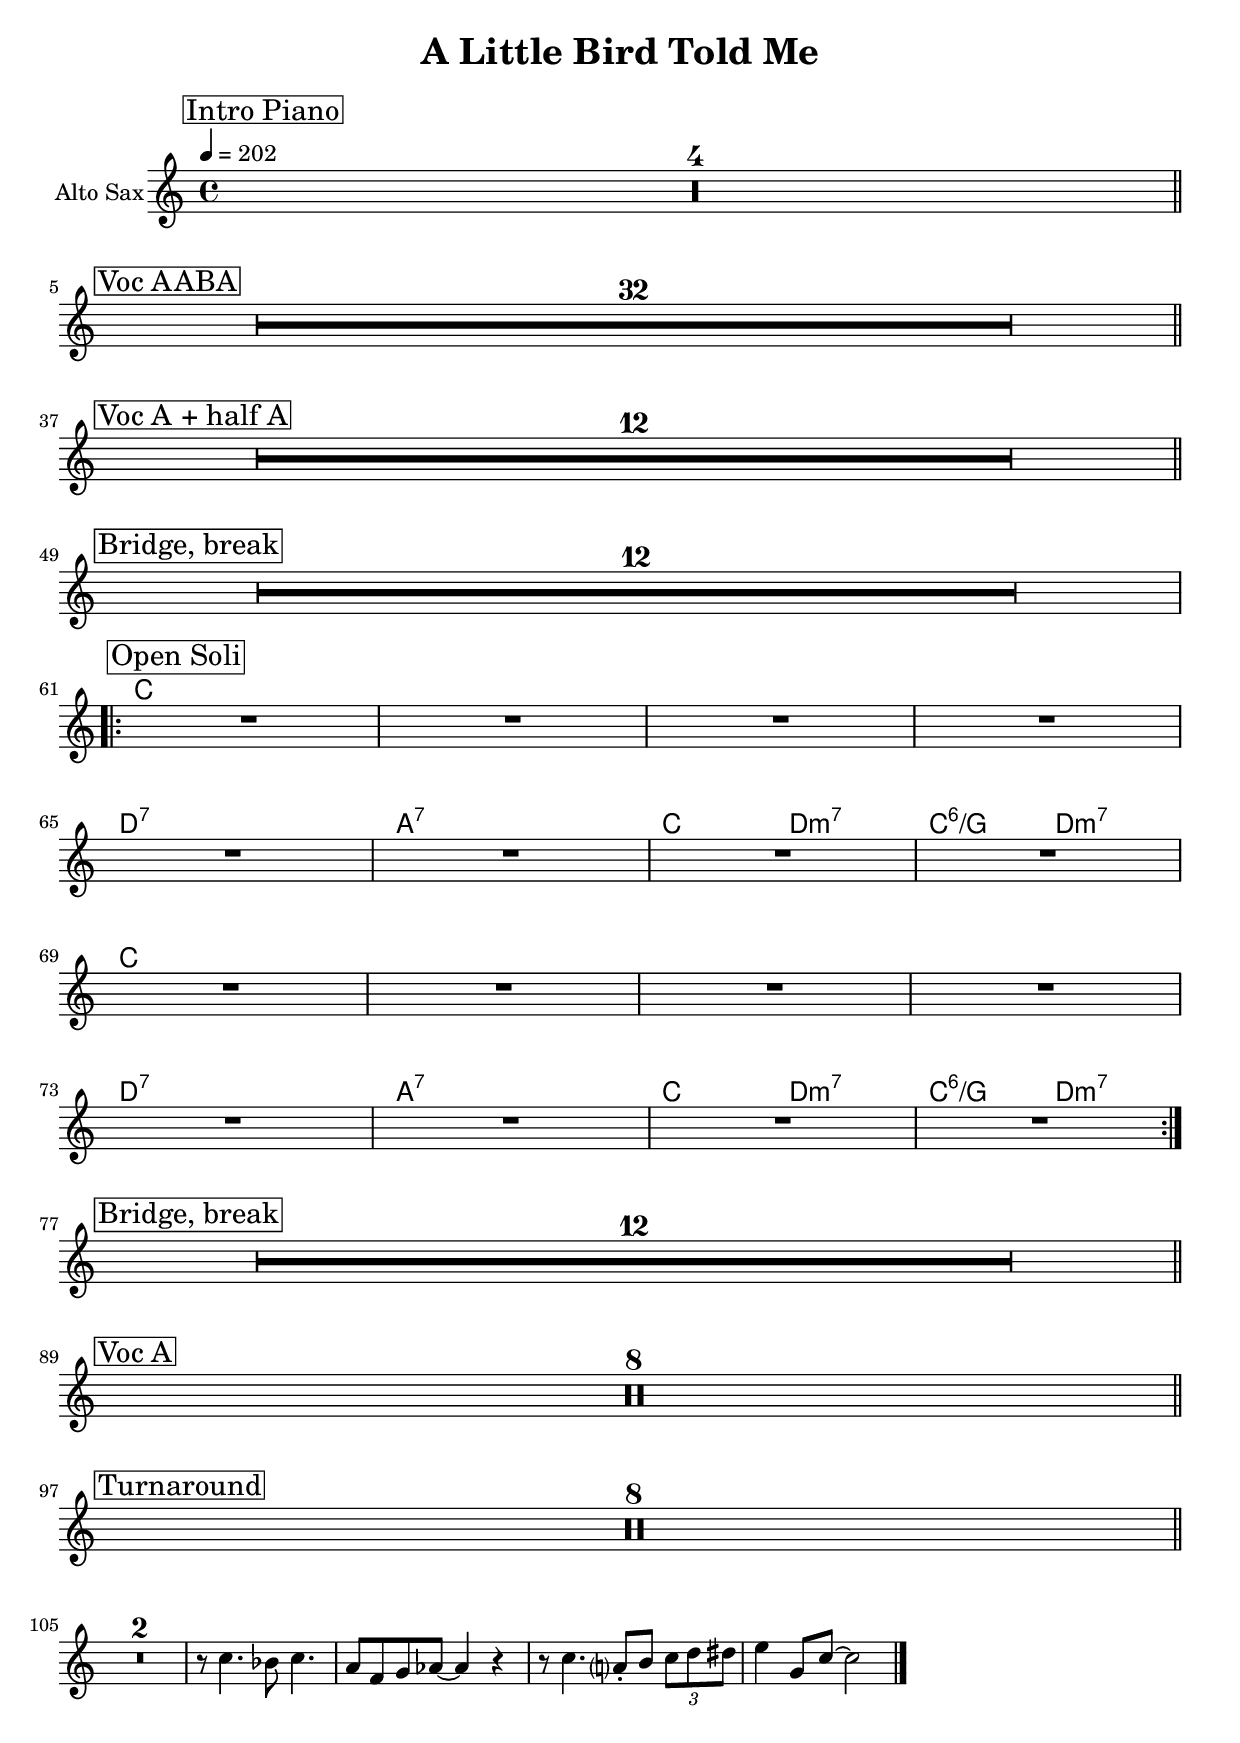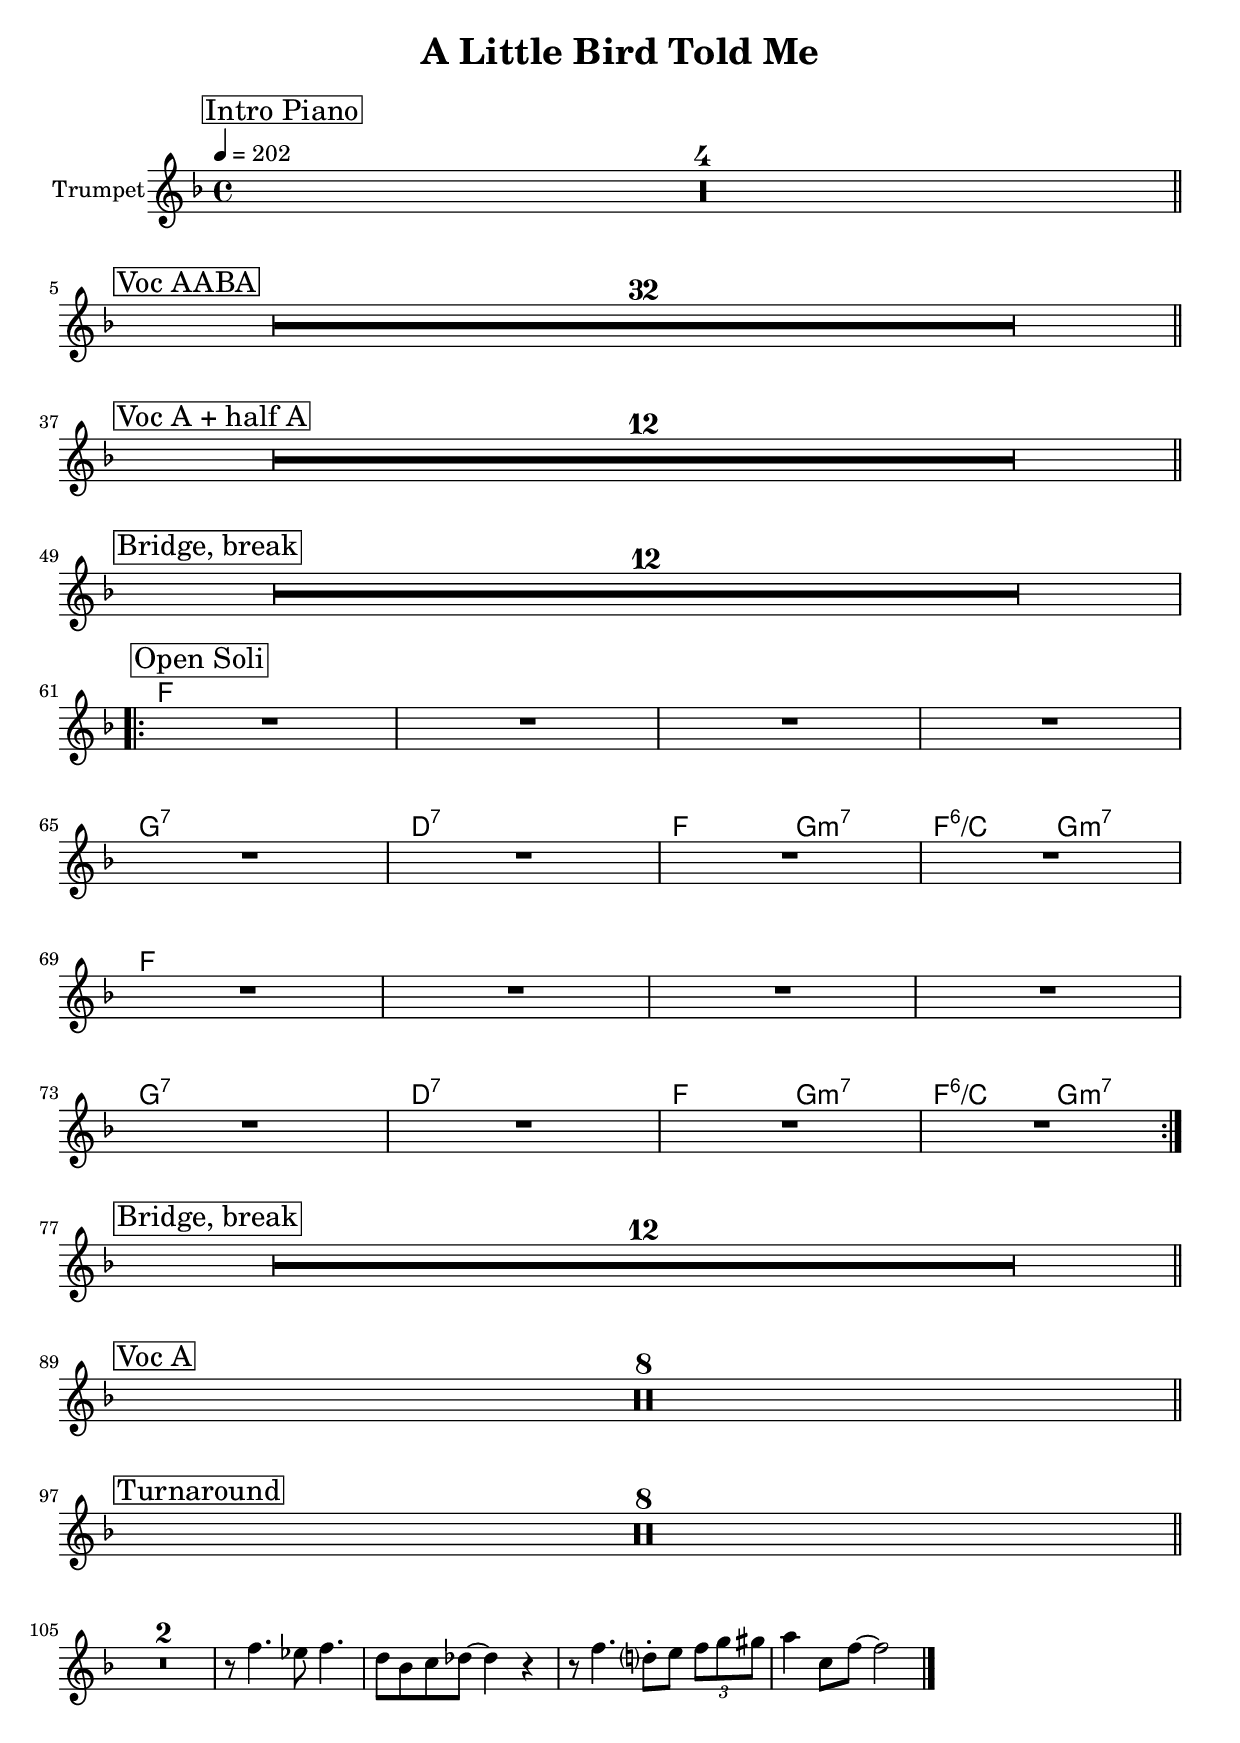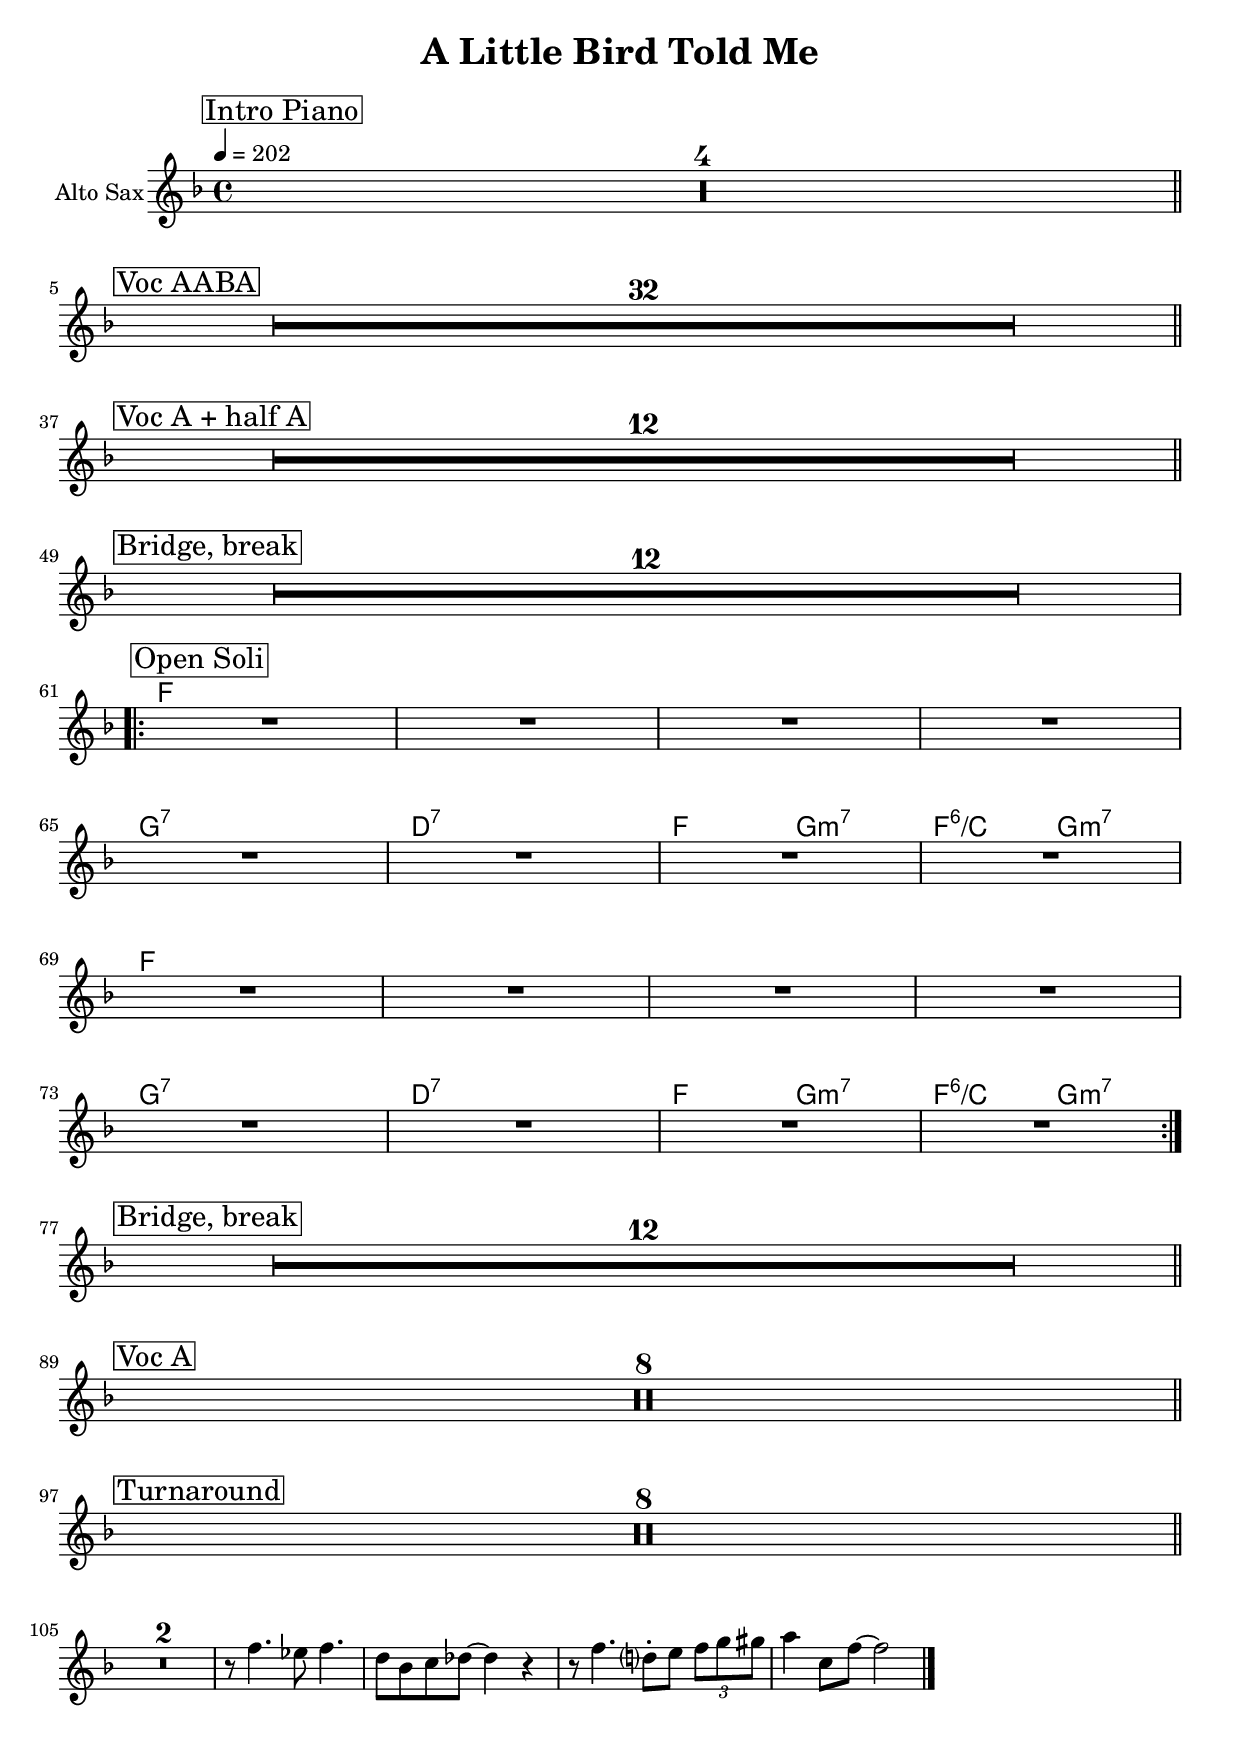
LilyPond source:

#(ly:set-option 'relative-includes #t)
\version "2.18.0"
\include "lib.ly"

\header {
  title = "A Little Bird Told Me"
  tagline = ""
}

\paper {
  markup-system-spacing #'padding = #3 %space after title
  ragged-last = ##t % don't stretch last line
}

global = {
  \time 4/4
  \clef "violin"
  \key bes \major
  \set Score.skipBars = ##t % combine multi-rests
  \accidentalStyle "modern-voice-cautionary" % print some reduntant accidentals in parenthesis, e.g. (#)
}

structure = {
  \tempo 4 = 202
  \leftMark \markupBox "Intro Piano"
  s1*4 \bar "||"
  \leftMark \markupBox "Voc AABA"
  s1*32 \bar "||"

  \leftMark \markupBox "Voc A + half A"
  s1*12 \bar "||"

  \leftMark \markupBox "Bridge, break"
  s1*12

  \leftMark \markupBox "Open Soli"
  s1*16

  \leftMark \markupBox "Bridge, break"
  s1*12 \bar "||"

  \leftMark \markupBox "Voc A"
  s1*8 \bar "||"
  \leftMark \markupBox "Turnaround"
  s1*8 \bar "||"

  s1*2
  s1*4 \bar "|." % horns
}

remarks = \lyricmode {
}

soloChords = \chordmode {
  \set Score.proportionalNotationDuration = #(ly:make-moment 1 8 )
  bes1 s s s c:7 g:7 bes2 c:m7 bes:6/f c:m7
  \unset Score.proportionalNotationDuration
}

theChords = \chordmode {
  s1*4 s1*32 s1*12 s1*12 \soloChords \soloChords
}

trumpetChords = \transpose f c \theChords

altoChords = \transpose bes c \theChords

slT = \absolute {a''4}
slS = \absolute {d''4}
slbT = \repeat unfold 4 \slT
slbS = \repeat unfold 4 \slS

pauseses = {
  R1*4
  R1*32
  R1*12
  R1*12
  \repeat volta 2 R1*16
  R1*12
  R1*8
  R1*8
  R1*2
}

breaks = {
  s1*4 \break
  s1*32 \break
  s1*12 \break
  s1*12 \break
  s1*4 \break s1*4 \break s1*4 \break s1*4 \break % solo
  % s1*16 \break
  s1*12 \break
  s1*8 \break
  s1*8 \break
  s1*2
}

ending = {
  r8 bes4. as8 bes4. | g8 es f ges~ ges4 r4 |
  r8 bes4. g8-. a \tuplet 3/2 {bes c cis} | d4 f,8 bes~ bes2
}

trumpet = \transpose f c \relative c''' {
  \global
  \set Staff.instrumentName = #"Trumpet"
  \pauseses
  \ending
}

altoSax = \transpose bes, c \relative c'' {
  \global
  \set Staff.instrumentName = #"Alto Sax"
  \pauseses
  \ending
}

% \book {
%   \score {
%     % \midi { }
%     <<
%       \lyricsAbove \remarks
%       \new ChordNames \trumpetChords
%       \new Staff = "trumpet" <<
%         \structure
%         \trumpet
%       >>
%       % \new Staff \trumpet
%       \new ChordNames \altoChords
%       \new Staff = "altoSax" <<
%         \altoSax
%       >>
%     >>
%   }
% }
\book {
  \bookOutputSuffix "tp"
  \paper {
    system-system-spacing #'basic-distance = #14 % increase space
    % fit on one page
    % system-system-spacing = #'(
    %   (basic-distance . 10)
    %   (minimum-distance . 0)
    %   (padding . 0)
    %   (stretchability . 0))
  }
  \score {
    <<
      \lyricsAbove \remarks
      \new ChordNames \trumpetChords
      \new Staff = "trumpet" <<
        \structure
        \breaks
        \trumpet
      >>
    >>
  }
}
\book {
  \bookOutputSuffix "as"
  \paper {
    system-system-spacing #'basic-distance = #14 % increase space
  }
  \score {
    <<
      \lyricsAbove \remarks
      \new ChordNames \altoChords
      \new Staff = "altoSax" <<
        \structure
        \breaks
        \altoSax
      >>
    >>
  }
}

tenorSax = \transpose bes, es \altoSax
tenorChords = \transpose bes es \altoChords
\book {
  \bookOutputSuffix "ts"
  \paper {
    system-system-spacing #'basic-distance = #14 % increase space
  }
  \score {
    <<
      \lyricsAbove \remarks
      \new ChordNames \tenorChords
      \new Staff = "tenorSax" <<
        \structure
        \breaks
        \tenorSax
      >>
    >>
  }
}
